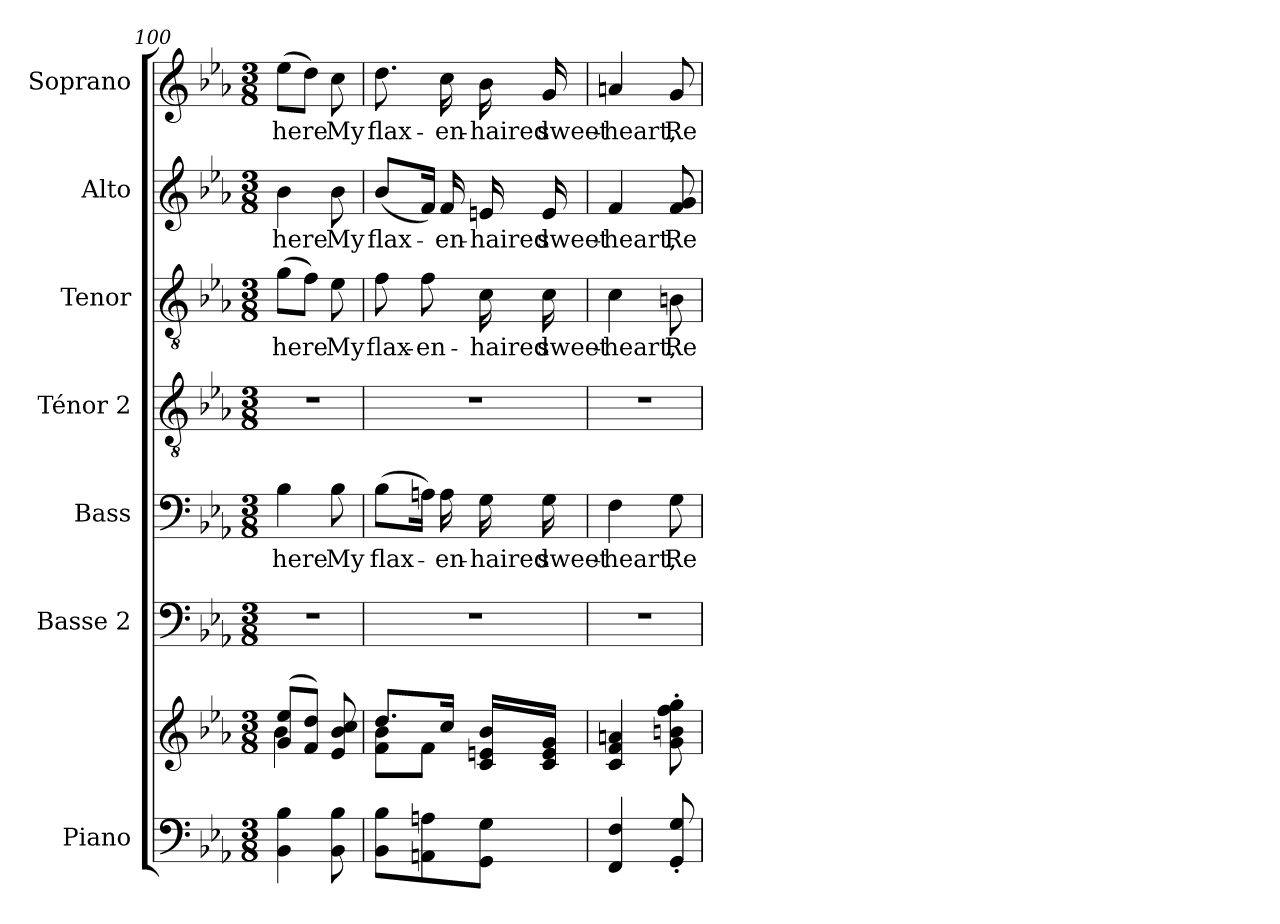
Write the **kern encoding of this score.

**kern	**kern	**kern	**kern	**text	**kern	**kern	**text	**kern	**text	**kern	**text
*part7	*part7	*part6	*part5	*part5	*part4	*part3	*part3	*part2	*part2	*part1	*part1
*staff8	*staff7	*staff6	*staff5	*staff5	*staff4	*staff3	*staff3	*staff2	*staff2	*staff1	*staff1
*I"Piano	*	*I"Basse 2	*I"Bass	*	*I"Ténor 2	*I"Tenor	*	*I"Alto	*	*I"Soprano	*
*I'Pno	*	*	*	*	*	*	*	*	*	*	*
!!LO:LB:g=z
*clefF4	*clefG2	*clefF4	*clefF4	*	*clefGv2	*clefGv2	*	*clefG2	*	*clefG2	*
*k[b-e-a-]	*k[b-e-a-]	*k[b-e-a-]	*k[b-e-a-]	*	*k[b-e-a-]	*k[b-e-a-]	*	*k[b-e-a-]	*	*k[b-e-a-]	*
*M3/8	*M3/8	*M3/8	*M3/8	*	*M3/8	*M3/8	*	*M3/8	*	*M3/8	*
=100	=100	=100	=100	=100	=100	=100	=100	=100	=100	=100	=100
*	*^	*	*	*	*	*	*	*	*	*	*
!	!	!	!	!	!LO:LY:b	!	!	!LO:LY:b	!	!LO:LY:b	!	!LO:LY:b
4BB-\ 4B-\	(>8g/ 8ee-/L	4b-\	4.r	4B-\	here	4.r	(>8g\L	here	4b-\	here	(>8ee-\L	here
.	8f/ 8dd/J)	.	.	.	.	.	8f\J)	.	.	.	8dd\J)	.
!	!	!	!	!	!LO:LY:b	!	!	!LO:LY:b	!	!LO:LY:b	!	!LO:LY:b
8BB-\ 8B-\	8e-/ 8b-/ 8cc/	8ryy	.	8B-\	My	.	8e-\	My	8b-\	My	8cc\	My
=101	=101	=101	=101	=101	=101	=101	=101	=101	=101	=101	=101	=101
!	!	!	!	!	!LO:LY:b	!	!	!LO:LY:b	!	!LO:LY:b	!	!LO:LY:b
8BB-\ 8B-\L	8.dd/L	8f\ 8b-\L	4.r	(>8B-\L	flax-	4.r	8f\	flax-	(<8b-/L	flax-	8.dd\	flax-
!	!	!	!	!	!	!	!	!LO:LY:b	!	!	!	!
8AAn\ 8An\	.	8f\J	.	16An\Jk)	.	.	8f\	-en-	16f/Jk)	.	.	.
!	!	!	!	!	!LO:LY:b	!	!	!	!	!LO:LY:b	!	!LO:LY:b
.	16cc/Jk	.	.	16A\	-en-	.	.	.	16f/	-en-	16cc\	-en-
!	!	!	!	!	!LO:LY:b	!	!	!LO:LY:b	!	!LO:LY:b	!	!LO:LY:b
8GG\ 8G\J	16c/ 16en/ 16b-/LL	8ryy	.	16G\	-haired	.	16c\	-haired	16en/	-haired	16b-\	-haired
!	!	!	!	!	!LO:LY:b	!	!	!LO:LY:b	!	!LO:LY:b	!	!LO:LY:b
.	16c/ 16e/ 16g/JJ	.	.	16G\	sweet-	.	16c\	sweet-	16e/	sweet-	16g/	sweet-
*	*v	*v	*	*	*	*	*	*	*	*	*	*
=102	=102	=102	=102	=102	=102	=102	=102	=102	=102	=102	=102
!	!	!	!	!LO:LY:b	!	!	!LO:LY:b	!	!LO:LY:b	!	!LO:LY:b
4FF/ 4F/	4c/ 4f/ 4an/	4.r	4F\	-heart,	4.r	4c\	-heart,	4f/	-heart,	4an/	-heart,
!	!	!	!	!LO:LY:b	!	!	!LO:LY:b	!	!LO:LY:b	!	!LO:LY:b
8GG/' 8G/'	8g\' 8bn\' 8ff\' 8gg\'	.	8G\	Re-	.	8Bn\	Re-	8f/ 8g/	Re-	8g/	Re-
=	=	=	=	=	=	=	=	=	=	=	=
*-	*-	*-	*-	*-	*-	*-	*-	*-	*-	*-	*-
